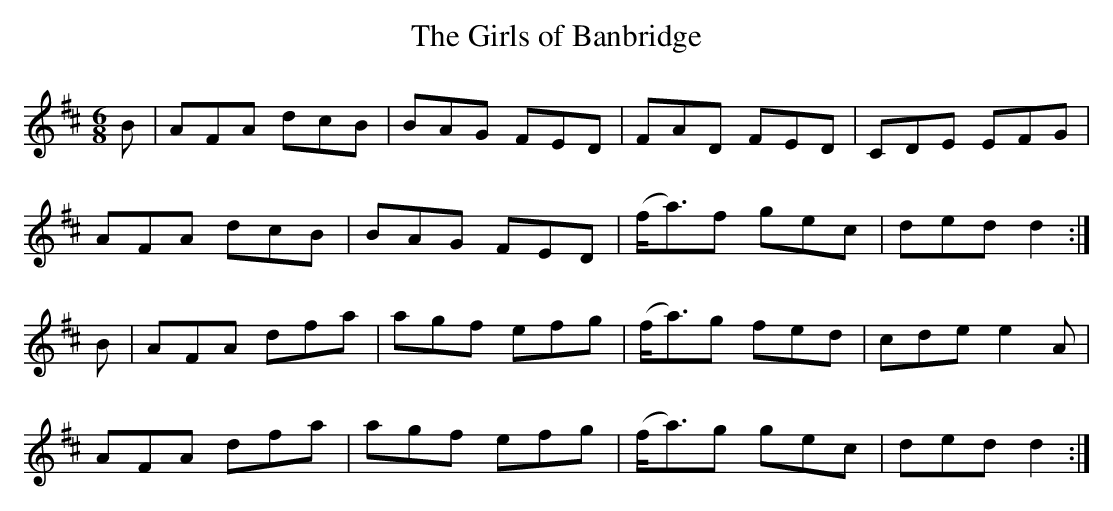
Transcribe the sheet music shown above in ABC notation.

X:1
T: The Girls of Banbridge
M: 6/8
L: 1/8
K: D
B|AFA dcB|BAG FED|FAD FED|CDE EFG|
AFA dcB|BAG FED|(f<a)f gec|ded d2:|
B|AFA dfa|agf efg|(f<a)g fed|cde e2A|
AFA dfa|agf efg|(f<a)g gec|ded d2:|
